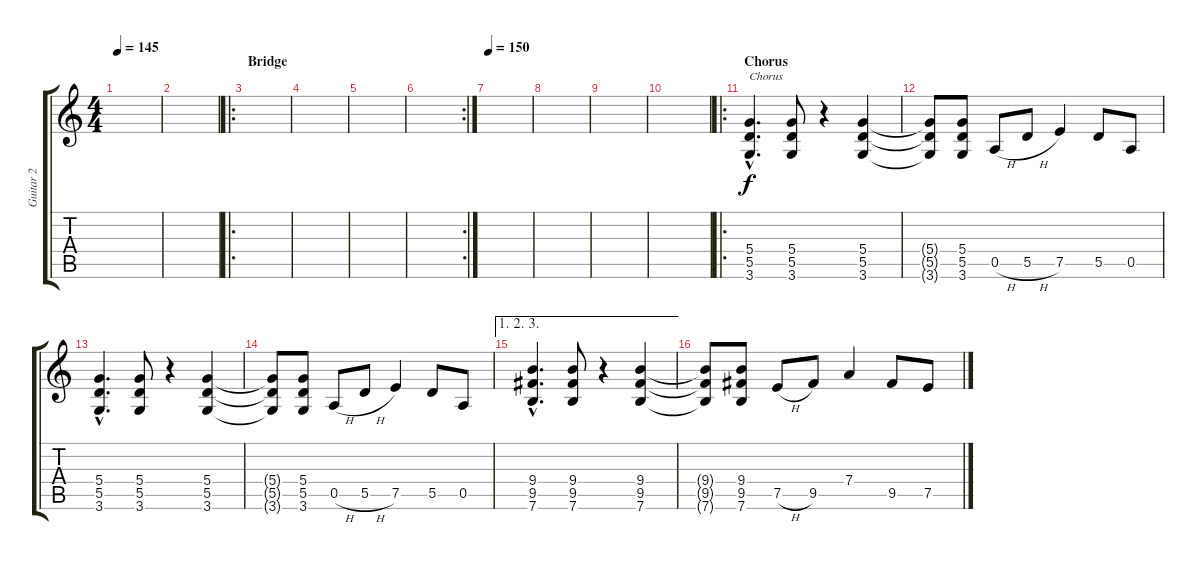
\track ("Guitar 2" "Guitar 2") {instrument distortionguitar}
\staff {score tabs}
\tuning (E4 B3 G3 D3 A2 E2) {hide}
\ts (4 4)
\tempo 145
\clef g2
\ks c
|
|
\ro
\section ("" "Bridge")
|
|
|
\rc 2
|
\tempo 150
|
|
|
|
\ro
\section ("" "Chorus")
(5.4{hac} 5.5{hac} 3.6{hac}).4{d txt "Chorus" volume 11} (5.4 5.5 3.6).8 r.4 (5.4 5.5 3.6).4 |
(5.4{t} 5.5{t} 3.6{t}).8 (5.4 5.5 3.6).8 0.5{h}.8 5.5{h}.8 7.5.4 5.5.8 0.5.8 |
(5.4{hac} 5.5{hac} 3.6{hac}).4{d} (5.4 5.5 3.6).8 r.4 (5.4 5.5 3.6).4 |
(5.4{t} 5.5{t} 3.6{t}).8 (5.4 5.5 3.6).8 0.5{h}.8 5.5{h}.8 7.5.4 5.5.8 0.5.8 |
\ae (1 2 3)
(9.4{hac} 9.5{hac} 7.6{hac}).4{d} (9.4 9.5 7.6).8 r.4 (9.4 9.5 7.6).4 |
(9.4{t} 9.5{t} 7.6{t}).8 (9.4 9.5 7.6).8 7.5{h}.8 9.5.8 7.4.4 9.5.8 7.5.8
